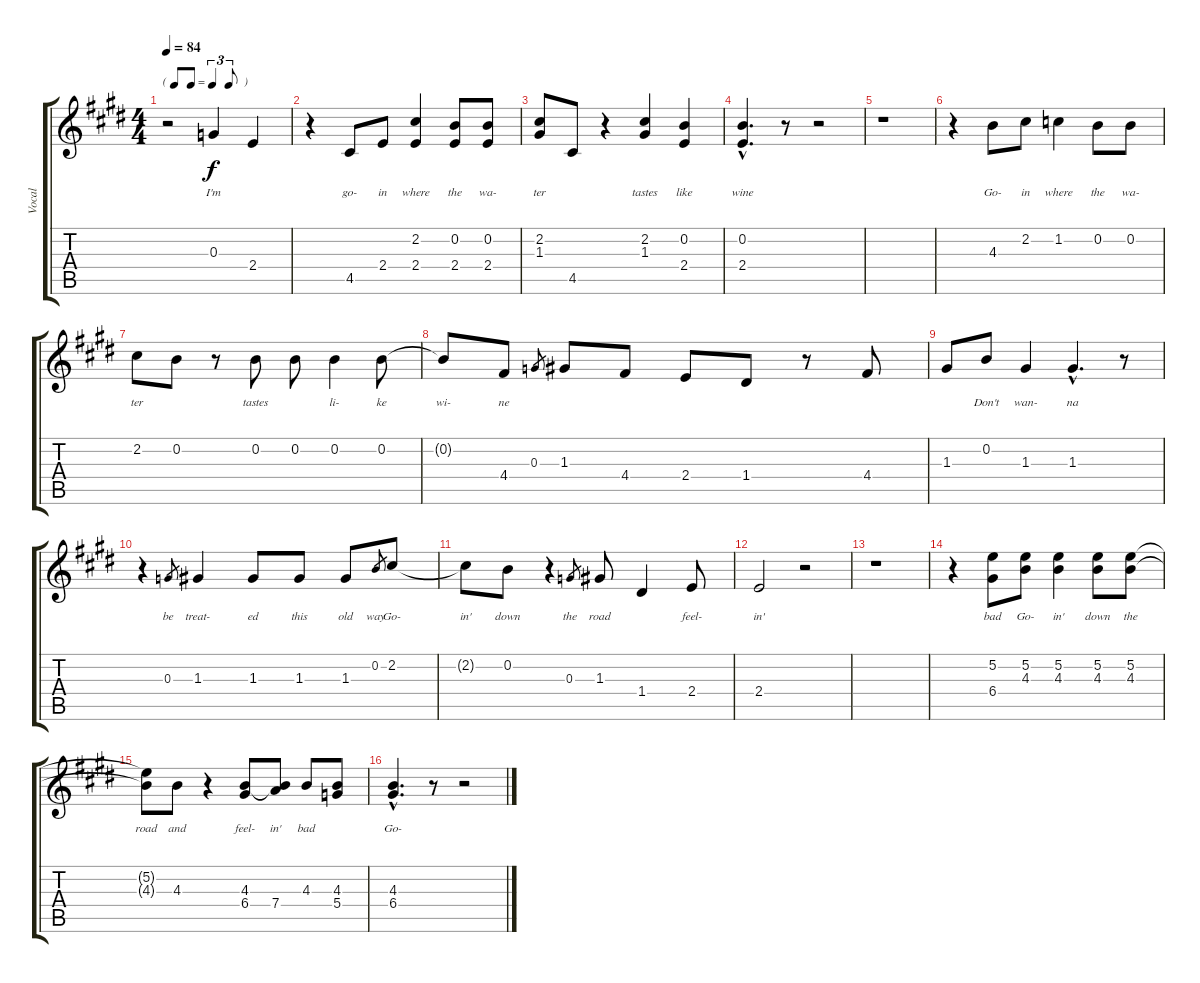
\track ("Vocal" "Vocal") {instrument electricguitarjazz}
\staff {score tabs}
\tuning (E4 B3 G3 D3 A2 E2) {hide}
\ts (4 4)
\tf triplet8th
\tempo 84
\clef g2
\ks e
r.2{dy f} 0.3.4{lyrics (0 "") lyrics (1 "I'm") lyrics (2 "") lyrics (3 "") lyrics (4 "")} 2.4.4{lyrics (0 "") lyrics (1 "") lyrics (2 "") lyrics (3 "") lyrics (4 "")} |
r.4 4.5.8{lyrics (0 "") lyrics (1 "go-") lyrics (2 "") lyrics (3 "") lyrics (4 "")} 2.4.8{lyrics (0 "") lyrics (1 "in") lyrics (2 "") lyrics (3 "") lyrics (4 "")} (2.2 2.4).4{lyrics (0 "") lyrics (1 "where") lyrics (2 "") lyrics (3 "") lyrics (4 "")} (0.2 2.4).8{lyrics (0 "") lyrics (1 "the") lyrics (2 "") lyrics (3 "") lyrics (4 "")} (0.2 2.4).8{lyrics (0 "") lyrics (1 "wa-") lyrics (2 "") lyrics (3 "") lyrics (4 "")} |
(2.2 1.3).8{lyrics (0 "") lyrics (1 "ter") lyrics (2 "") lyrics (3 "") lyrics (4 "")} 4.5.8{lyrics (0 "") lyrics (1 "") lyrics (2 "") lyrics (3 "") lyrics (4 "")} r.4 (2.2 1.3).4{lyrics (0 "") lyrics (1 "tastes") lyrics (2 "") lyrics (3 "") lyrics (4 "")} (0.2 2.4).4{lyrics (0 "") lyrics (1 "like") lyrics (2 "") lyrics (3 "") lyrics (4 "")} |
(0.2{hac} 2.4{hac}).4{d lyrics (0 "") lyrics (1 "wine") lyrics (2 "") lyrics (3 "") lyrics (4 "")} r.8 r.2 |
r.1 |
r.4 4.3.8{lyrics (0 "") lyrics (1 "Go-") lyrics (2 "") lyrics (3 "") lyrics (4 "")} 2.2.8{lyrics (0 "") lyrics (1 "in") lyrics (2 "") lyrics (3 "") lyrics (4 "")} 1.2.4{lyrics (0 "") lyrics (1 "where") lyrics (2 "") lyrics (3 "") lyrics (4 "")} 0.2.8{lyrics (0 "") lyrics (1 "the") lyrics (2 "") lyrics (3 "") lyrics (4 "")} 0.2.8{lyrics (0 "") lyrics (1 "wa-") lyrics (2 "") lyrics (3 "") lyrics (4 "")} |
2.2.8{lyrics (0 "") lyrics (1 "ter") lyrics (2 "") lyrics (3 "") lyrics (4 "")} 0.2.8{lyrics (0 "") lyrics (1 "") lyrics (2 "") lyrics (3 "") lyrics (4 "")} r.8 0.2.8{lyrics (0 "") lyrics (1 "tastes") lyrics (2 "") lyrics (3 "") lyrics (4 "")} 0.2.8{lyrics (0 "") lyrics (1 "") lyrics (2 "") lyrics (3 "") lyrics (4 "")} 0.2.4{lyrics (0 "") lyrics (1 "li-") lyrics (2 "") lyrics (3 "") lyrics (4 "")} 0.2.8{lyrics (0 "") lyrics (1 "ke") lyrics (2 "") lyrics (3 "") lyrics (4 "")} |
0.2{t}.8{lyrics (0 "") lyrics (1 "wi-") lyrics (2 "") lyrics (3 "") lyrics (4 "")} 4.4.8{lyrics (0 "") lyrics (1 "ne") lyrics (2 "") lyrics (3 "") lyrics (4 "")} 0.3.8{lyrics (0 "") lyrics (1 "") lyrics (2 "") lyrics (3 "") lyrics (4 "") gr} 1.3.8{lyrics (0 "") lyrics (1 "") lyrics (2 "") lyrics (3 "") lyrics (4 "")} 4.4.8{lyrics (0 "") lyrics (1 "") lyrics (2 "") lyrics (3 "") lyrics (4 "")} 2.4.8{lyrics (0 "") lyrics (1 "") lyrics (2 "") lyrics (3 "") lyrics (4 "")} 1.4.8{lyrics (0 "") lyrics (1 "") lyrics (2 "") lyrics (3 "") lyrics (4 "")} r.8 4.4.8{lyrics (0 "") lyrics (1 "") lyrics (2 "") lyrics (3 "") lyrics (4 "")} |
1.3.8{lyrics (0 "") lyrics (1 "") lyrics (2 "") lyrics (3 "") lyrics (4 "")} 0.2.8{lyrics (0 "") lyrics (1 "Don't") lyrics (2 "") lyrics (3 "") lyrics (4 "")} 1.3.4{lyrics (0 "") lyrics (1 "wan-") lyrics (2 "") lyrics (3 "") lyrics (4 "")} 1.3{hac}.4{d lyrics (0 "") lyrics (1 "na") lyrics (2 "") lyrics (3 "") lyrics (4 "")} r.8 |
r.4 0.3.8{lyrics (0 "") lyrics (1 "be") lyrics (2 "") lyrics (3 "") lyrics (4 "") gr} 1.3.4{lyrics (0 "") lyrics (1 "treat-") lyrics (2 "") lyrics (3 "") lyrics (4 "")} 1.3.8{lyrics (0 "") lyrics (1 "ed") lyrics (2 "") lyrics (3 "") lyrics (4 "")} 1.3.8{lyrics (0 "") lyrics (1 "this") lyrics (2 "") lyrics (3 "") lyrics (4 "")} 1.3.8{lyrics (0 "") lyrics (1 "old") lyrics (2 "") lyrics (3 "") lyrics (4 "")} 0.2.8{lyrics (0 "") lyrics (1 "way") lyrics (2 "") lyrics (3 "") lyrics (4 "") gr} 2.2.8{lyrics (0 "") lyrics (1 "Go-") lyrics (2 "") lyrics (3 "") lyrics (4 "")} |
2.2{t}.8{lyrics (0 "") lyrics (1 "in'") lyrics (2 "") lyrics (3 "") lyrics (4 "")} 0.2.8{lyrics (0 "") lyrics (1 "down") lyrics (2 "") lyrics (3 "") lyrics (4 "")} r.4 0.3.8{lyrics (0 "") lyrics (1 "the") lyrics (2 "") lyrics (3 "") lyrics (4 "") gr} 1.3.8{lyrics (0 "") lyrics (1 "road") lyrics (2 "") lyrics (3 "") lyrics (4 "")} 1.4.4{lyrics (0 "") lyrics (1 "") lyrics (2 "") lyrics (3 "") lyrics (4 "")} 2.4.8{lyrics (0 "") lyrics (1 "feel-") lyrics (2 "") lyrics (3 "") lyrics (4 "")} |
2.4.2{lyrics (0 "") lyrics (1 "in'") lyrics (2 "") lyrics (3 "") lyrics (4 "")} r.2 |
r.1 |
r.4 (5.2 6.4).8{lyrics (0 "") lyrics (1 "bad") lyrics (2 "") lyrics (3 "") lyrics (4 "")} (5.2 4.3).8{lyrics (0 "") lyrics (1 "Go-") lyrics (2 "") lyrics (3 "") lyrics (4 "")} (5.2 4.3).4{lyrics (0 "") lyrics (1 "in'") lyrics (2 "") lyrics (3 "") lyrics (4 "")} (5.2 4.3).8{lyrics (0 "") lyrics (1 "down") lyrics (2 "") lyrics (3 "") lyrics (4 "")} (5.2 4.3).8{lyrics (0 "") lyrics (1 "the") lyrics (2 "") lyrics (3 "") lyrics (4 "")} |
(5.2{t} 4.3{t}).8{lyrics (0 "") lyrics (1 "road") lyrics (2 "") lyrics (3 "") lyrics (4 "")} 4.3.8{lyrics (0 "") lyrics (1 "and") lyrics (2 "") lyrics (3 "") lyrics (4 "")} r.4 (4.3 6.4).8{lyrics (0 "") lyrics (1 "feel-") lyrics (2 "") lyrics (3 "") lyrics (4 "")} (4.3{t} 7.4).8{lyrics (0 "") lyrics (1 "in'") lyrics (2 "") lyrics (3 "") lyrics (4 "")} 4.3.8{lyrics (0 "") lyrics (1 "bad") lyrics (2 "") lyrics (3 "") lyrics (4 "")} (4.3 5.4).8{lyrics (0 "") lyrics (1 "") lyrics (2 "") lyrics (3 "") lyrics (4 "")} |
(4.3{hac} 6.4{hac}).4{d lyrics (0 "") lyrics (1 "Go-") lyrics (2 "") lyrics (3 "") lyrics (4 "")} r.8 r.2
